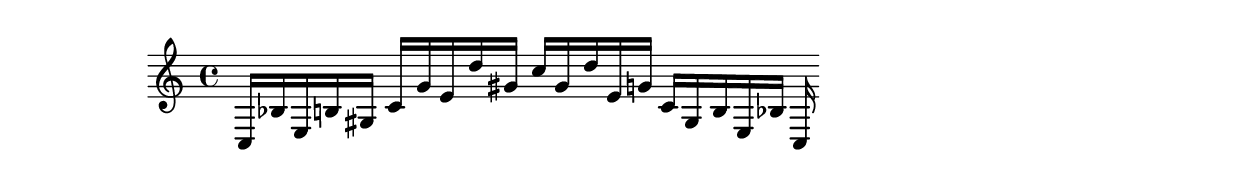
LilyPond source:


\new PianoStaff <<
\cadenzaOn
\new Staff = "right" {
\clef treble
    c16 [ bes e b gis ]
    c' [ g' e' d'' gis' ]
    c'' [ gis' d'' e' g' ]
    c' [ gis b e bes ]
    c
}
>>
